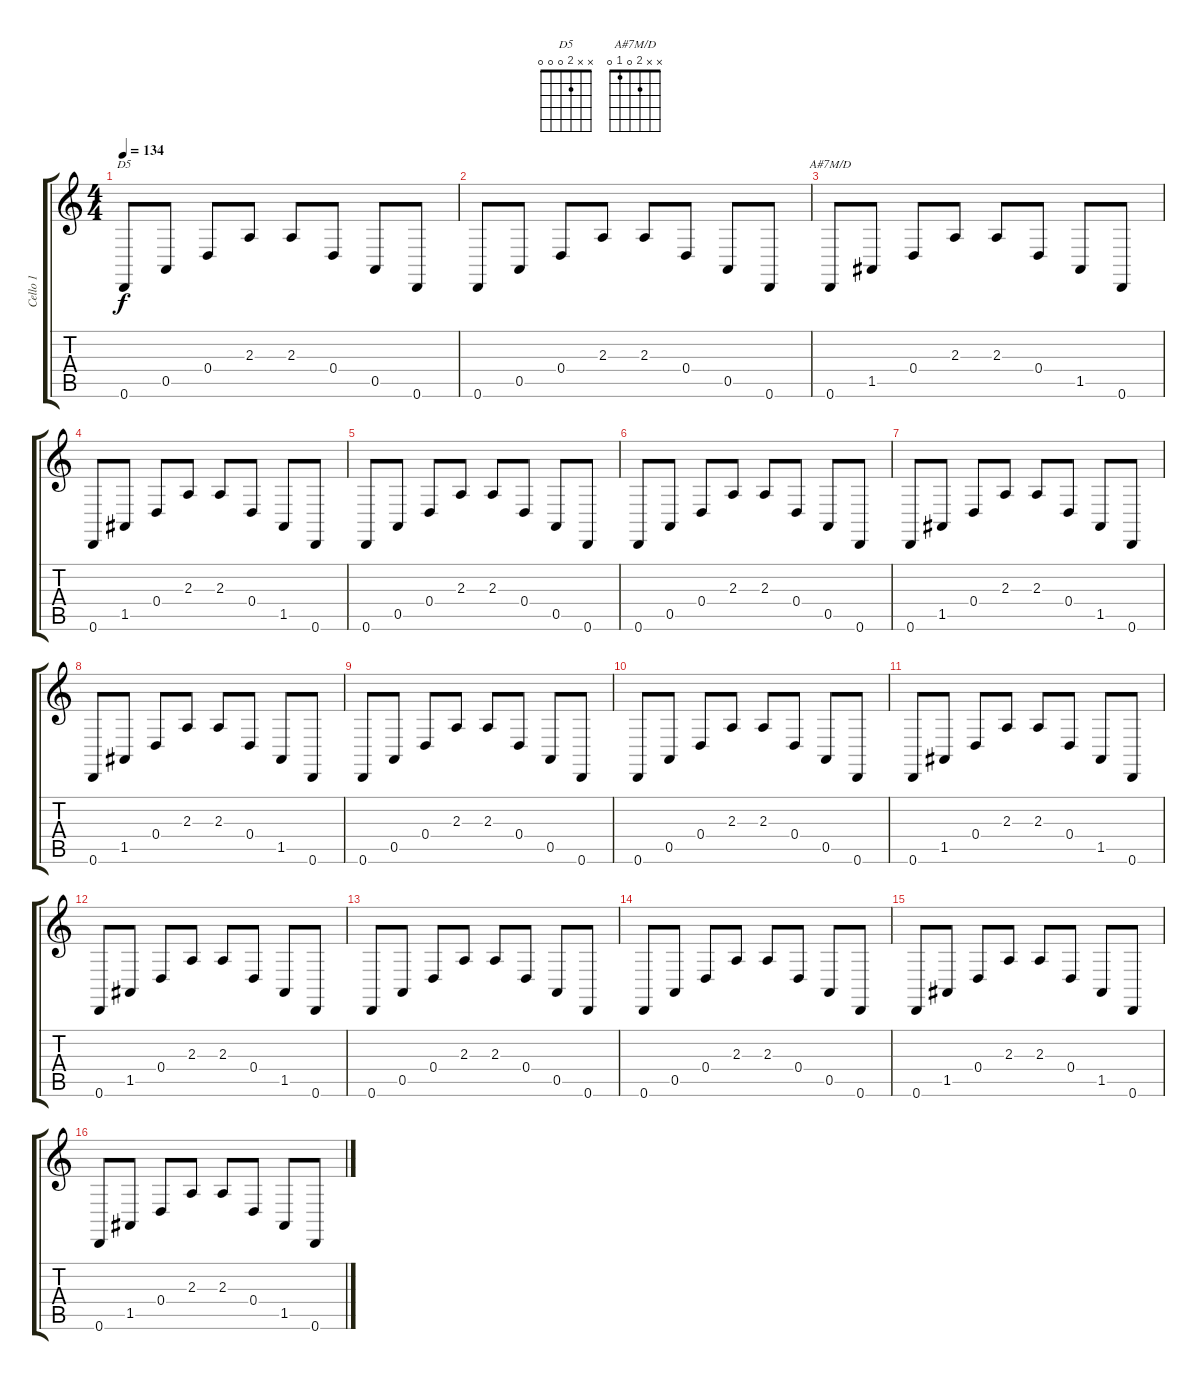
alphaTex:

\track ("Cello 1" "Cello 1") {instrument pizzicatostrings}
\staff {score tabs}
\tuning (E4 B3 G3 D3 A2 D2) {hide}
\chord ("D5" x x 2 0 0 0)
\chord ("A#7M/D" x x 2 0 1 0)
\ts (4 4)
\tempo 134
\clef g2
\ks c
0.6.8{ch "D5" dy f volume 16 balance 8 instrument pizzicatostrings} 0.5.8 0.4.8 2.3.8 2.3.8 0.4.8 0.5.8 0.6.8 |
0.6.8 0.5.8 0.4.8 2.3.8 2.3.8 0.4.8 0.5.8 0.6.8 |
0.6.8{ch "A#7M/D"} 1.5.8 0.4.8 2.3.8 2.3.8 0.4.8 1.5.8 0.6.8 |
0.6.8 1.5.8 0.4.8 2.3.8 2.3.8 0.4.8 1.5.8 0.6.8 |
0.6.8 0.5.8 0.4.8 2.3.8 2.3.8 0.4.8 0.5.8 0.6.8 |
0.6.8 0.5.8 0.4.8 2.3.8 2.3.8 0.4.8 0.5.8 0.6.8 |
0.6.8 1.5.8 0.4.8 2.3.8 2.3.8 0.4.8 1.5.8 0.6.8 |
0.6.8 1.5.8 0.4.8 2.3.8 2.3.8 0.4.8 1.5.8 0.6.8 |
0.6.8 0.5.8 0.4.8 2.3.8 2.3.8 0.4.8 0.5.8 0.6.8 |
0.6.8 0.5.8 0.4.8 2.3.8 2.3.8 0.4.8 0.5.8 0.6.8 |
0.6.8 1.5.8 0.4.8 2.3.8 2.3.8 0.4.8 1.5.8 0.6.8 |
0.6.8 1.5.8 0.4.8 2.3.8 2.3.8 0.4.8 1.5.8 0.6.8 |
0.6.8 0.5.8 0.4.8 2.3.8 2.3.8 0.4.8 0.5.8 0.6.8 |
0.6.8 0.5.8 0.4.8 2.3.8 2.3.8 0.4.8 0.5.8 0.6.8 |
0.6.8 1.5.8 0.4.8 2.3.8 2.3.8 0.4.8 1.5.8 0.6.8 |
0.6.8 1.5.8 0.4.8 2.3.8 2.3.8 0.4.8 1.5.8 0.6.8
